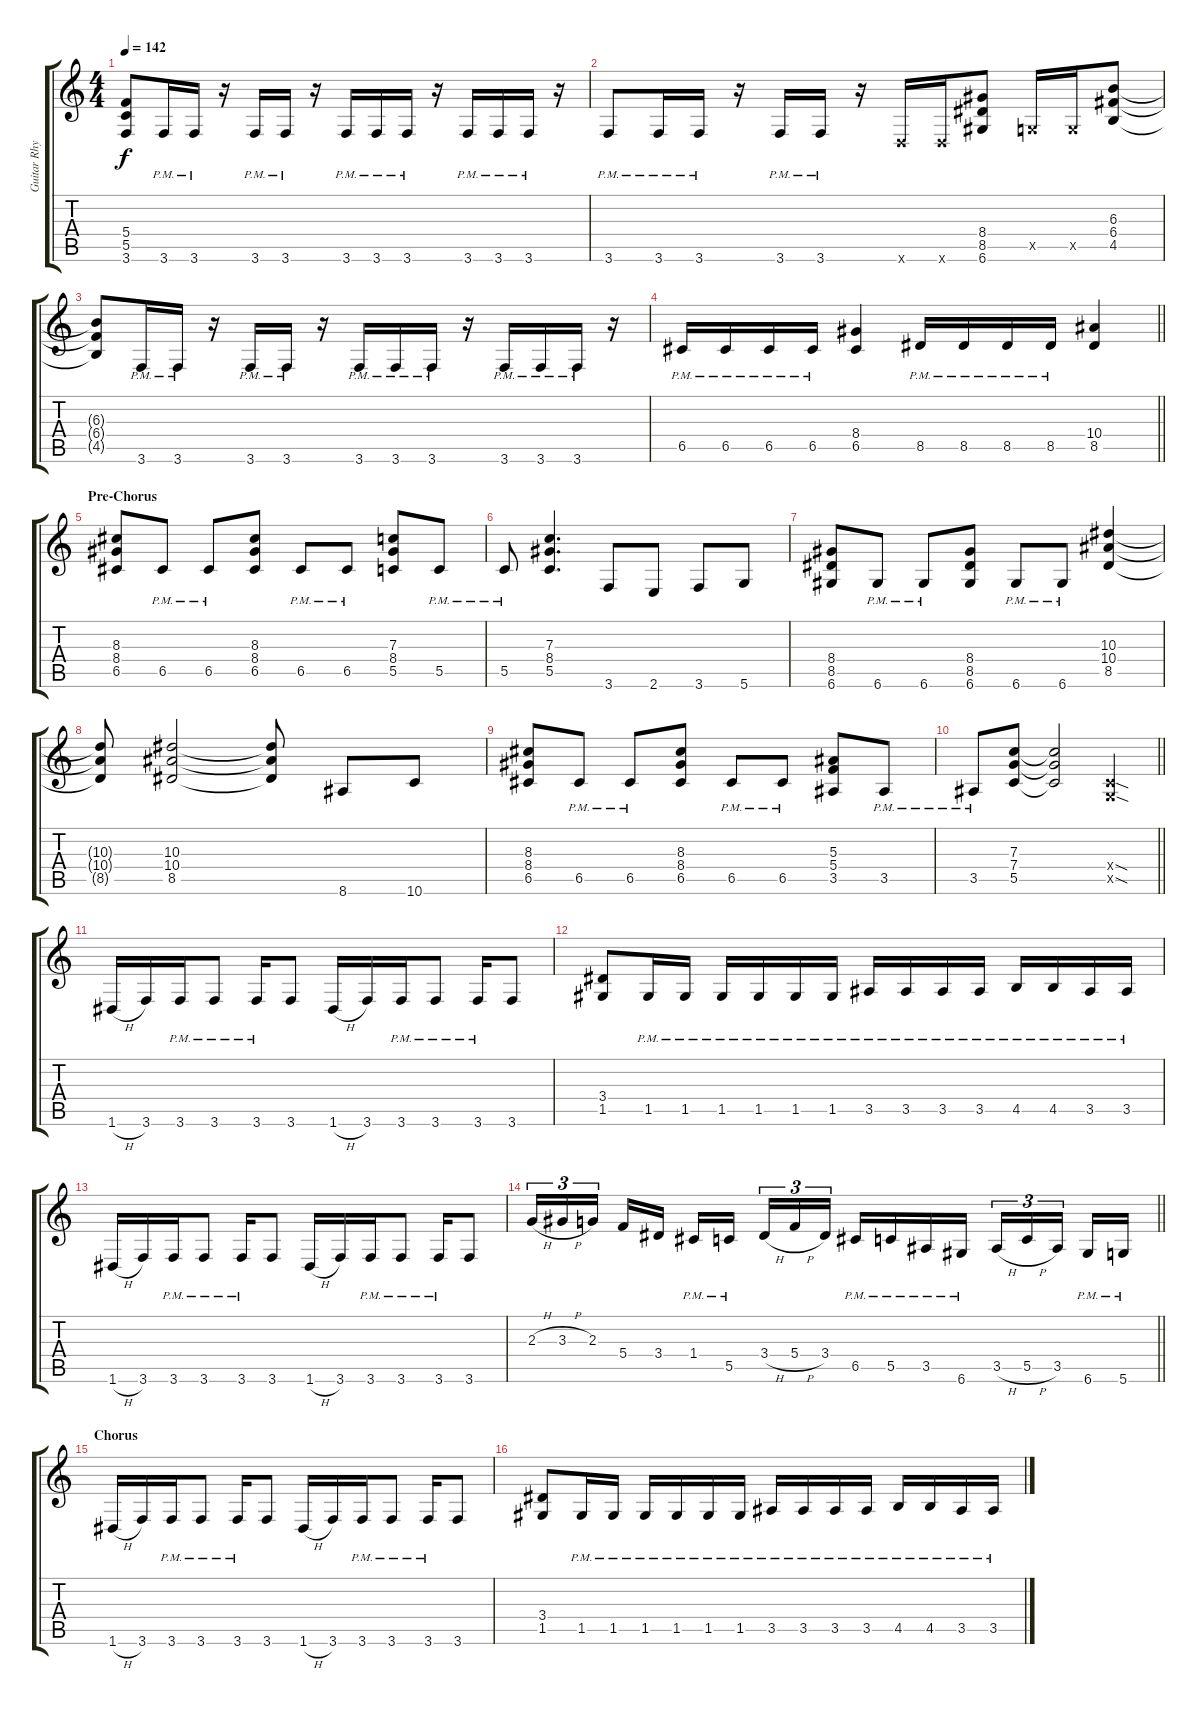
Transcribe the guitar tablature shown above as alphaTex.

\track ("Guitar Rhythm" "Guitar Rhy") {instrument overdrivenguitar}
\staff {score tabs}
\tuning (D4 A3 F3 C3 G2 D2) {hide}
\ts (4 4)
\tempo 142
\clef g2
\ks c
(5.4 5.5 3.6).8{dy f} 3.6{pm}.16 3.6{pm}.16 r.16 3.6{pm}.16 3.6{pm}.16 r.16 3.6{pm}.16 3.6{pm}.16 3.6{pm}.16 r.16 3.6{pm}.16 3.6{pm}.16 3.6{pm}.16 r.16 |
3.6{pm}.8 3.6{pm}.16 3.6{pm}.16 r.16 3.6{pm}.16 3.6{pm}.16 r.16 0.6{x}.16 0.6{x}.16 (8.4 8.5 6.6).8 0.5{x}.16 0.5{x}.16 (6.3 6.4 4.5).8 |
(6.3{t} 6.4{t} 4.5{t}).8 3.6{pm}.16 3.6{pm}.16 r.16 3.6{pm}.16 3.6{pm}.16 r.16 3.6{pm}.16 3.6{pm}.16 3.6{pm}.16 r.16 3.6{pm}.16 3.6{pm}.16 3.6{pm}.16 r.16 |
\barLineRight lightlight
6.5{pm}.16 6.5{pm}.16 6.5{pm}.16 6.5{pm}.16 (8.4 6.5).4 8.5{pm}.16 8.5{pm}.16 8.5{pm}.16 8.5{pm}.16 (10.4 8.5).4 |
\section ("" "Pre-Chorus")
(8.3 8.4 6.5).8 6.5{pm}.8 6.5{pm}.8 (8.3 8.4 6.5).8 6.5{pm}.8 6.5{pm}.8 (7.3 8.4 5.5).8 5.5{pm}.8 |
5.5{pm}.8 (7.3 8.4 5.5).4{d} 3.6.8 2.6.8 3.6.8 5.6.8 |
(8.4 8.5 6.6).8 6.6{pm}.8 6.6{pm}.8 (8.4 8.5 6.6).8 6.6{pm}.8 6.6{pm}.8 (10.3 10.4 8.5).4 |
(10.3{t} 10.4{t} 8.5{t}).8 (10.3 10.4 8.5).2 (10.3{t} 10.4{t} 8.5{t}).8 8.6.8 10.6.8 |
(8.3 8.4 6.5).8 6.5{pm}.8 6.5{pm}.8 (8.3 8.4 6.5).8 6.5{pm}.8 6.5{pm}.8 (5.3 5.4 3.5).8 3.5{pm}.8 |
\barLineRight lightlight
3.5{pm}.8 (7.3 7.4 5.5).8 (7.3{t} 7.4{t} 5.5{t}).2 (0.4{sod x} 0.5{sod x}).4 |
1.6{h}.16 3.6.16 3.6{pm}.16 3.6{pm}.8 3.6{pm}.16 3.6.8 1.6{h}.16 3.6.16 3.6{pm}.16 3.6{pm}.8 3.6{pm}.16 3.6.8 |
(3.4 1.5).8 1.5{pm}.16 1.5{pm}.16 1.5{pm}.16 1.5{pm}.16 1.5{pm}.16 1.5{pm}.16 3.5{pm}.16 3.5{pm}.16 3.5{pm}.16 3.5{pm}.16 4.5{pm}.16 4.5{pm}.16 3.5{pm}.16 3.5{pm}.16 |
1.6{h}.16 3.6.16 3.6{pm}.16 3.6{pm}.8 3.6{pm}.16 3.6.8 1.6{h}.16 3.6.16 3.6{pm}.16 3.6{pm}.8 3.6{pm}.16 3.6.8 |
\barLineRight lightlight
2.3{h}.16{tu (3 2)} 3.3{h}.16{tu (3 2)} 2.3.16{tu (3 2) beam splitsecondary} 5.4.16 3.4.16 1.4{pm}.16 5.5{pm}.16{beam splitsecondary} 3.4{h}.16{tu (3 2)} 5.4{h}.16{tu (3 2)} 3.4.16{tu (3 2)} 6.5{pm}.16 5.5{pm}.16 3.5{pm}.16 6.6{pm}.16 3.5{h}.16{tu (3 2)} 5.5{h}.16{tu (3 2)} 3.5.16{tu (3 2) beam splitsecondary} 6.6{pm}.16 5.6{pm}.16 |
\section ("" "Chorus")
1.6{h}.16 3.6.16 3.6{pm}.16 3.6{pm}.8 3.6{pm}.16 3.6.8 1.6{h}.16 3.6.16 3.6{pm}.16 3.6{pm}.8 3.6{pm}.16 3.6.8 |
(3.4 1.5).8 1.5{pm}.16 1.5{pm}.16 1.5{pm}.16 1.5{pm}.16 1.5{pm}.16 1.5{pm}.16 3.5{pm}.16 3.5{pm}.16 3.5{pm}.16 3.5{pm}.16 4.5{pm}.16 4.5{pm}.16 3.5{pm}.16 3.5{pm}.16
